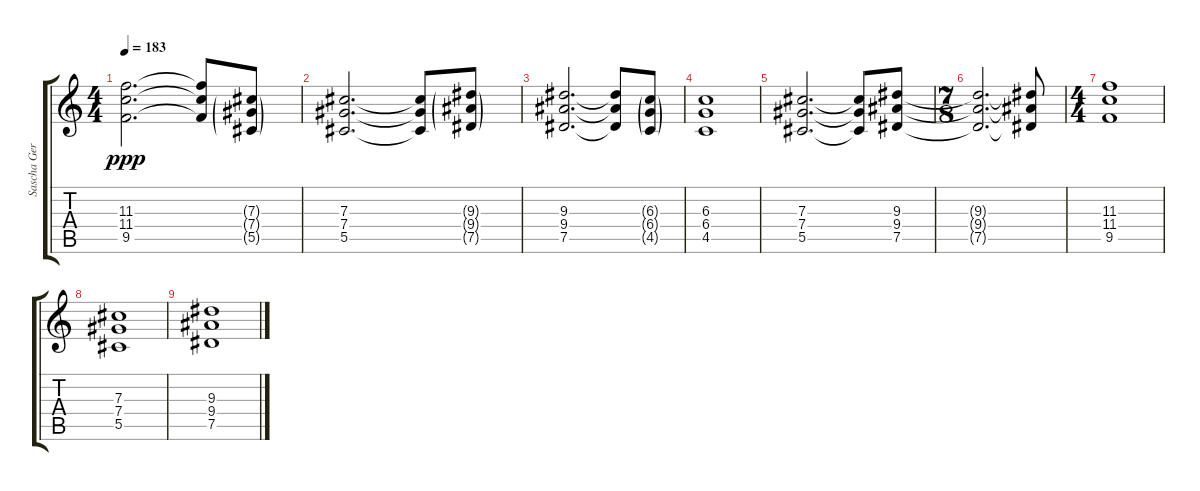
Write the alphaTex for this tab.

\track ("Sascha Gerstner" "Sascha Ger") {instrument distortionguitar}
\staff {score tabs}
\tuning (Eb4 Bb3 Gb3 Db3 Ab2 Db2) {hide}
\ts (4 4)
\tempo 183
\clef g2
\ks c
(11.3 11.4 9.5).2{d dy ppp} (11.3{t} 11.4{t} 9.5{t}).8 (7.3{g} 7.4{g} 5.5{g}).8 |
(7.3 7.4 5.5).2{d} (7.3{t} 7.4{t} 5.5{t}).8 (9.3{g} 9.4{g} 7.5{g}).8 |
(9.3 9.4 7.5).2{d volume 2} (9.3{t} 9.4{t} 7.5{t}).8 (6.3{g} 6.4{g} 4.5{g}).8 |
(6.3 6.4 4.5).1 |
(7.3 7.4 5.5).2{d} (7.3{t} 7.4{t} 5.5{t}).8 (9.3 9.4 7.5).8 |
\ts (7 8)
(9.3{t} 9.4{t} 7.5{t}).2{d} (9.3{t} 9.4{t} 7.5{t}).8 |
\ts (4 4)
(11.3 11.4 9.5).1 |
(7.3 7.4 5.5).1{volume 0} |
(9.3 9.4 7.5).1
